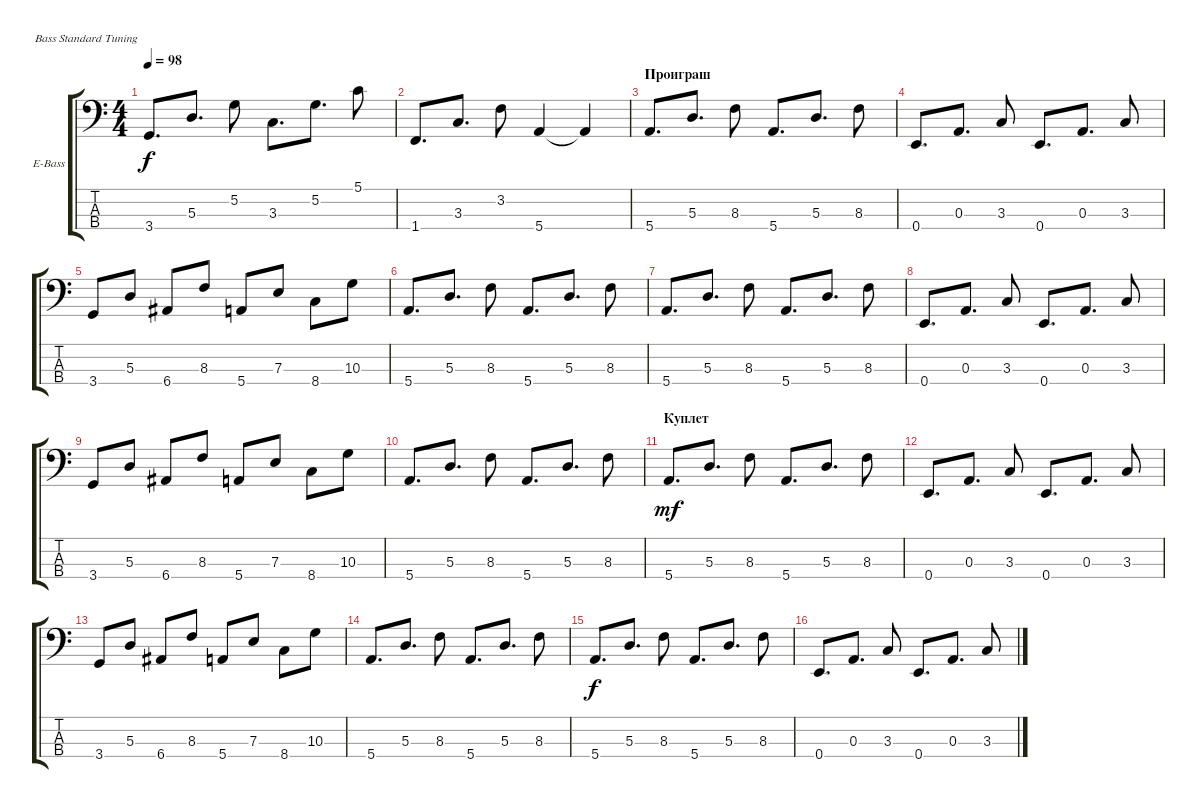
\defaultSystemsLayout 4
\bracketExtendMode groupsimilarinstruments
\firstSystemTrackNameOrientation horizontal
\otherSystemsTrackNameOrientation horizontal
\track ("А. Андреев" "E-Bass") {instrument electricbassfinger}
\staff {score tabs}
\tuning (G2 D2 A1 E1)
\ts (4 4)
\tempo 98
\clef f4
\ks c
3.4.8{d dy f} 5.3.8{d} 5.2.8 3.3.8{d} 5.2.8{d} 5.1.8 |
1.4.8{d} 3.3.8{d} 3.2.8 5.4.4 5.4{t}.4 |
\section ("" "Проиграш")
5.4.8{d} 5.3.8{d} 8.3.8 5.4.8{d} 5.3.8{d} 8.3.8 |
0.4.8{d} 0.3.8{d} 3.3.8 0.4.8{d} 0.3.8{d} 3.3.8 |
3.4.8 5.3.8 6.4.8 8.3.8 5.4.8 7.3.8 8.4.8 10.3.8 |
5.4.8{d} 5.3.8{d} 8.3.8 5.4.8{d} 5.3.8{d} 8.3.8 |
5.4.8{d} 5.3.8{d} 8.3.8 5.4.8{d} 5.3.8{d} 8.3.8 |
0.4.8{d} 0.3.8{d} 3.3.8 0.4.8{d} 0.3.8{d} 3.3.8 |
3.4.8 5.3.8 6.4.8 8.3.8 5.4.8 7.3.8 8.4.8 10.3.8 |
5.4.8{d} 5.3.8{d} 8.3.8 5.4.8{d} 5.3.8{d} 8.3.8 |
\section ("" "Куплет")
5.4.8{d dy mf} 5.3.8{d} 8.3.8 5.4.8{d} 5.3.8{d} 8.3.8 |
0.4.8{d} 0.3.8{d} 3.3.8 0.4.8{d} 0.3.8{d} 3.3.8 |
3.4.8 5.3.8 6.4.8 8.3.8 5.4.8 7.3.8 8.4.8 10.3.8 |
5.4.8{d} 5.3.8{d} 8.3.8 5.4.8{d} 5.3.8{d} 8.3.8 |
5.4.8{d dy f} 5.3.8{d} 8.3.8 5.4.8{d} 5.3.8{d} 8.3.8 |
0.4.8{d} 0.3.8{d} 3.3.8 0.4.8{d} 0.3.8{d} 3.3.8
